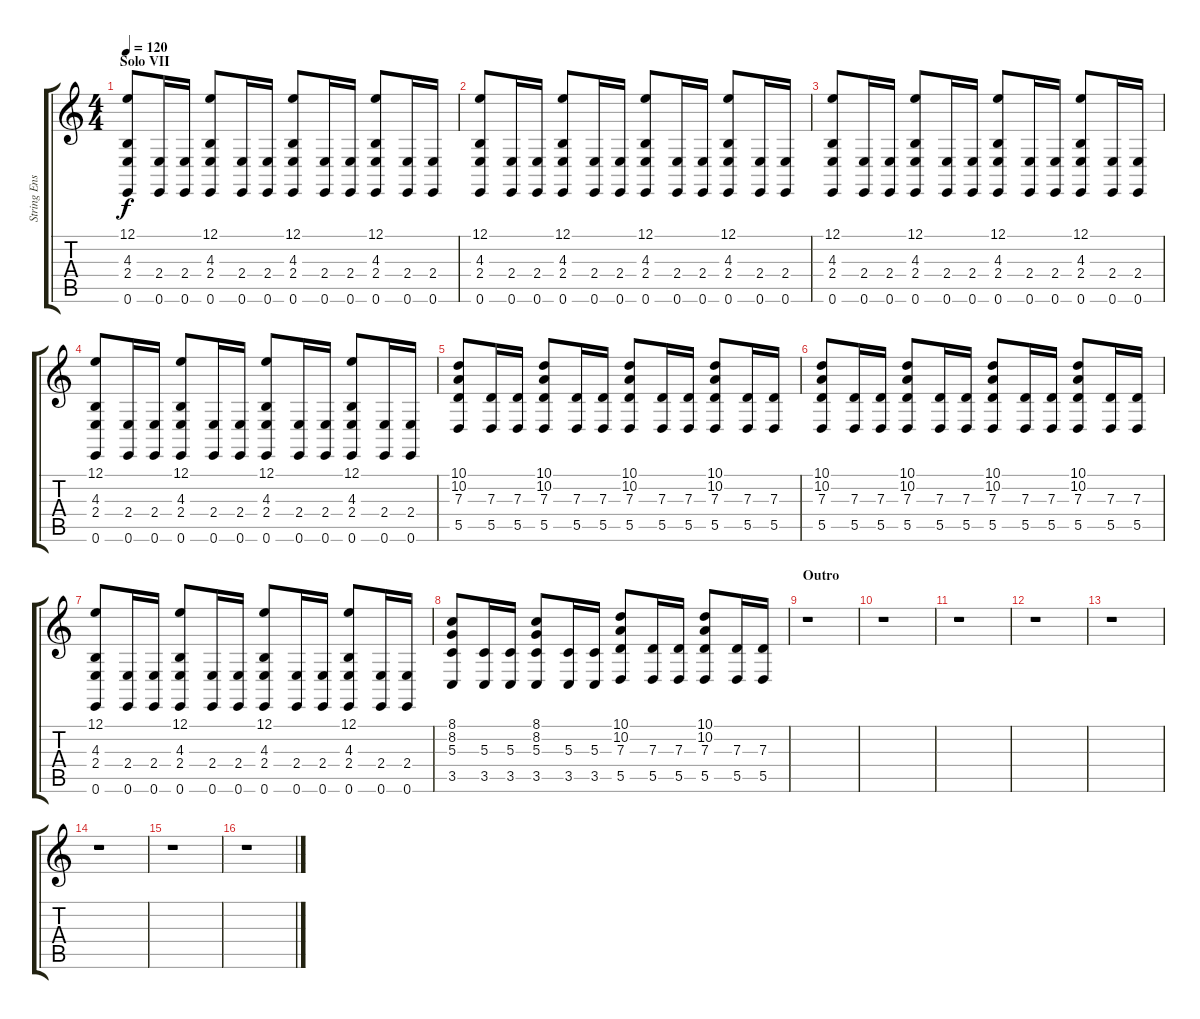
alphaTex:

\track ("String Ensemble 2" "String Ens") {instrument stringensemble1}
\staff {score tabs}
\tuning (E4 B3 G3 D3 A2 E2) {hide}
\ts (4 4)
\section ("" "Solo VII")
\tempo 120
\clef g2
\ks c
(12.1 4.3 2.4 0.6).8{dy f volume 8 instrument stringensemble1} (2.4 0.6).16 (2.4 0.6).16 (12.1 4.3 2.4 0.6).8 (2.4 0.6).16 (2.4 0.6).16 (12.1 4.3 2.4 0.6).8 (2.4 0.6).16 (2.4 0.6).16 (12.1 4.3 2.4 0.6).8 (2.4 0.6).16 (2.4 0.6).16 |
(12.1 4.3 2.4 0.6).8{volume 8 instrument stringensemble1} (2.4 0.6).16 (2.4 0.6).16 (12.1 4.3 2.4 0.6).8 (2.4 0.6).16 (2.4 0.6).16 (12.1 4.3 2.4 0.6).8 (2.4 0.6).16 (2.4 0.6).16 (12.1 4.3 2.4 0.6).8 (2.4 0.6).16 (2.4 0.6).16 |
(12.1 4.3 2.4 0.6).8{volume 8 instrument stringensemble1} (2.4 0.6).16 (2.4 0.6).16 (12.1 4.3 2.4 0.6).8 (2.4 0.6).16 (2.4 0.6).16 (12.1 4.3 2.4 0.6).8 (2.4 0.6).16 (2.4 0.6).16 (12.1 4.3 2.4 0.6).8 (2.4 0.6).16 (2.4 0.6).16 |
(12.1 4.3 2.4 0.6).8{volume 8 instrument stringensemble1} (2.4 0.6).16 (2.4 0.6).16 (12.1 4.3 2.4 0.6).8 (2.4 0.6).16 (2.4 0.6).16 (12.1 4.3 2.4 0.6).8 (2.4 0.6).16 (2.4 0.6).16 (12.1 4.3 2.4 0.6).8 (2.4 0.6).16 (2.4 0.6).16 |
(10.1 10.2 7.3 5.5).8 (7.3 5.5).16 (7.3 5.5).16 (10.1 10.2 7.3 5.5).8 (7.3 5.5).16 (7.3 5.5).16 (10.1 10.2 7.3 5.5).8 (7.3 5.5).16 (7.3 5.5).16 (10.1 10.2 7.3 5.5).8 (7.3 5.5).16 (7.3 5.5).16 |
(10.1 10.2 7.3 5.5).8 (7.3 5.5).16 (7.3 5.5).16 (10.1 10.2 7.3 5.5).8 (7.3 5.5).16 (7.3 5.5).16 (10.1 10.2 7.3 5.5).8 (7.3 5.5).16 (7.3 5.5).16 (10.1 10.2 7.3 5.5).8 (7.3 5.5).16 (7.3 5.5).16 |
(12.1 4.3 2.4 0.6).8 (2.4 0.6).16 (2.4 0.6).16 (12.1 4.3 2.4 0.6).8 (2.4 0.6).16 (2.4 0.6).16 (12.1 4.3 2.4 0.6).8 (2.4 0.6).16 (2.4 0.6).16 (12.1 4.3 2.4 0.6).8 (2.4 0.6).16 (2.4 0.6).16 |
(8.1 8.2 5.3 3.5).8 (5.3 3.5).16 (5.3 3.5).16 (8.1 8.2 5.3 3.5).8 (5.3 3.5).16 (5.3 3.5).16 (10.1 10.2 7.3 5.5).8 (7.3 5.5).16 (7.3 5.5).16 (10.1 10.2 7.3 5.5).8 (7.3 5.5).16 (7.3 5.5).16 |
\section ("" "Outro")
r.1 |
r.1 |
r.1 |
r.1 |
r.1 |
r.1 |
r.1 |
r.1
